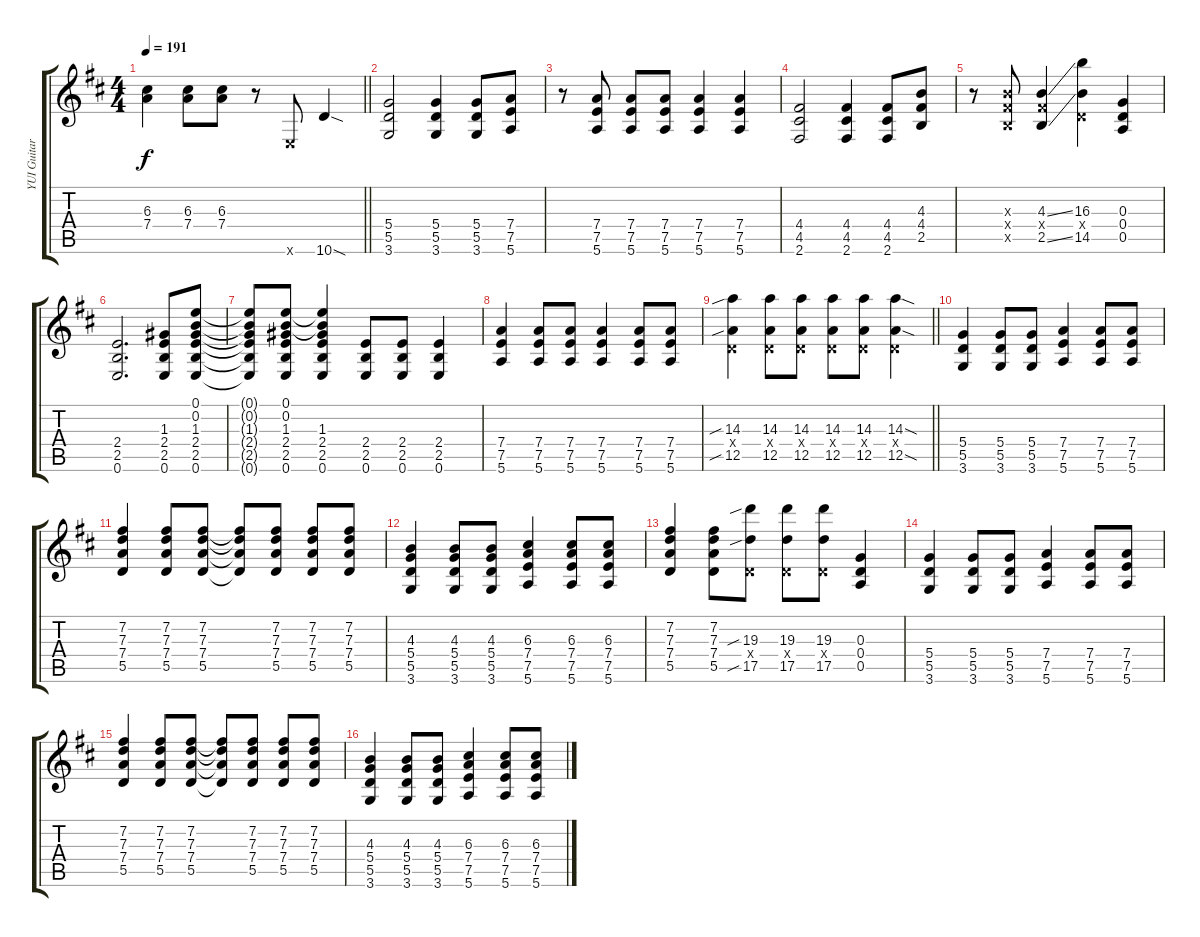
\track ("YUI Guitar" "YUI Guitar") {instrument overdrivenguitar}
\staff {score tabs}
\tuning (E4 B3 G3 D3 A2 E2) {hide}
\ts (4 4)
\tempo 191
\clef g2
\barLineRight lightlight
\ks d
(6.3 7.4).4{dy f} (6.3 7.4).8 (6.3 7.4).8 r.8 0.6{x}.8 10.6{sod}.4 |
(5.4 5.5 3.6).2 (5.4 5.5 3.6).4 (5.4 5.5 3.6).8 (7.4 7.5 5.6).8 |
r.8 (7.4 7.5 5.6).8 (7.4 7.5 5.6).8 (7.4 7.5 5.6).8 (7.4 7.5 5.6).4 (7.4 7.5 5.6).4 |
(4.4 4.5 2.6).2 (4.4 4.5 2.6).4 (4.4 4.5 2.6).8 (4.3 4.4 2.5).8 |
r.8 (4.3{x} 4.4{x} 2.5{x}).8 (4.3{ss} 4.4{x} 2.5{ss}).4 (16.3 0.4{x} 14.5).4 (0.3 0.4 0.5).4 |
(2.4 2.5 0.6).2{d} (1.3 2.4 2.5 0.6).8 (0.1 0.2 1.3 2.4 2.5 0.6).8 |
(0.1{t} 0.2{t} 1.3{t} 2.4{t} 2.5{t} 0.6{t}).8 (0.1 0.2 1.3 2.4 2.5 0.6).8 (0.1{t} 0.2{t} 1.3 2.4 2.5 0.6).4 (2.4 2.5 0.6).8 (2.4 2.5 0.6).8 (2.4 2.5 0.6).4 |
(7.4 7.5 5.6).4 (7.4 7.5 5.6).8 (7.4 7.5 5.6).8 (7.4 7.5 5.6).4 (7.4 7.5 5.6).8 (7.4 7.5 5.6).8 |
\barLineRight lightlight
(14.3{sib} 0.4{x} 12.5{sib}).4 (14.3 0.4{x} 12.5).8 (14.3 0.4{x} 12.5).8 (14.3 0.4{x} 12.5).8 (14.3 0.4{x} 12.5).8 (14.3{sod} 0.4{x} 12.5{sod}).4 |
(5.4 5.5 3.6).4 (5.4 5.5 3.6).8 (5.4 5.5 3.6).8 (7.4 7.5 5.6).4 (7.4 7.5 5.6).8 (7.4 7.5 5.6).8 |
(7.2 7.3 7.4 5.5).4 (7.2 7.3 7.4 5.5).8 (7.2 7.3 7.4 5.5).8 (7.2{t} 7.3{t} 7.4{t} 5.5{t}).8 (7.2 7.3 7.4 5.5).8 (7.2 7.3 7.4 5.5).8 (7.2 7.3 7.4 5.5).8 |
(4.3 5.4 5.5 3.6).4 (4.3 5.4 5.5 3.6).8 (4.3 5.4 5.5 3.6).8 (6.3 7.4 7.5 5.6).4 (6.3 7.4 7.5 5.6).8 (6.3 7.4 7.5 5.6).8 |
(7.2 7.3 7.4 5.5).4 (7.2 7.3 7.4 5.5).8 (19.3{sib} 0.4{x} 17.5{sib}).8 (19.3 0.4{x} 17.5).8 (19.3 0.4{x} 17.5).8 (0.3 0.4 0.5).4 |
(5.4 5.5 3.6).4 (5.4 5.5 3.6).8 (5.4 5.5 3.6).8 (7.4 7.5 5.6).4 (7.4 7.5 5.6).8 (7.4 7.5 5.6).8 |
(7.2 7.3 7.4 5.5).4 (7.2 7.3 7.4 5.5).8 (7.2 7.3 7.4 5.5).8 (7.2{t} 7.3{t} 7.4{t} 5.5{t}).8 (7.2 7.3 7.4 5.5).8 (7.2 7.3 7.4 5.5).8 (7.2 7.3 7.4 5.5).8 |
(4.3 5.4 5.5 3.6).4 (4.3 5.4 5.5 3.6).8 (4.3 5.4 5.5 3.6).8 (6.3 7.4 7.5 5.6).4 (6.3 7.4 7.5 5.6).8 (6.3 7.4 7.5 5.6).8
